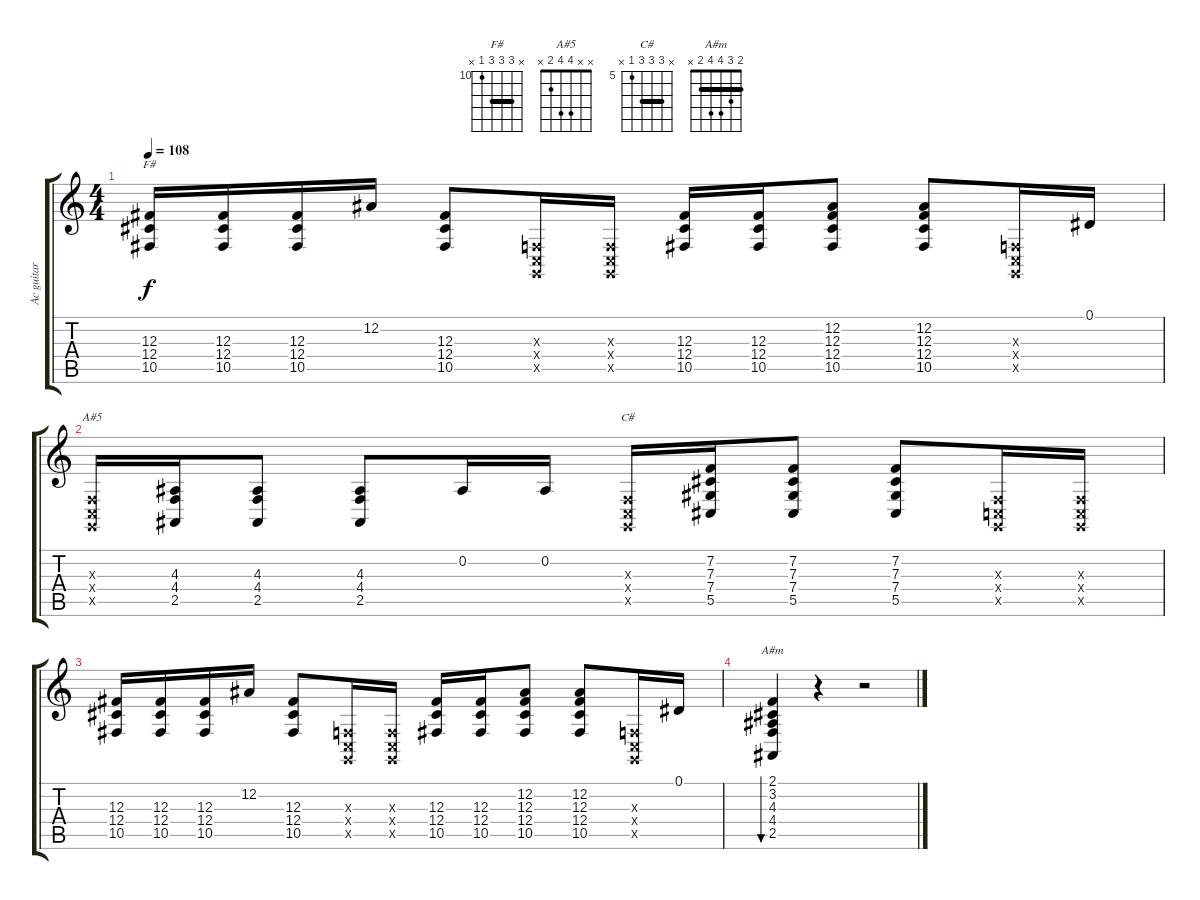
\track ("Ac guitar" "Ac guitar") {instrument brightacousticpiano}
\staff {score tabs}
\tuning (Eb4 Bb3 Gb3 Db3 Ab2 Eb2) {hide}
\chord ("F#" x 12 12 12 10 x) {firstfret 10 barre 12}
\chord ("A#5" x x 4 4 2 x)
\chord ("C#" x 7 7 7 5 x) {firstfret 5 barre 7}
\chord ("A#m" 2 3 4 4 2 x) {barre 2}
\ts (4 4)
\tempo 108
\clef g2
\ks c
(12.3 12.4 10.5).16{ch "F#" dy f} (12.3 12.4 10.5).16 (12.3 12.4 10.5).16 12.2.16 (12.3 12.4 10.5).8 (-1.3{x} -1.4{x} -1.5{x}).16 (-1.3{x} -1.4{x} -1.5{x}).16 (12.3 12.4 10.5).16 (12.3 12.4 10.5).16 (12.2 12.3 12.4 10.5).8 (12.2 12.3 12.4 10.5).8 (-1.3{x} -1.4{x} -1.5{x}).16 0.1.16 |
(-1.3{x} -1.4{x} -1.5{x}).16{ch "A#5"} (4.3 4.4 2.5).16 (4.3 4.4 2.5).8 (4.3 4.4 2.5).8 0.2.16 0.2.16 (-1.3{x} -1.4{x} -1.5{x}).16{ch "C#"} (7.2 7.3 7.4 5.5).16 (7.2 7.3 7.4 5.5).8 (7.2 7.3 7.4 5.5).8 (-1.3{x} -1.4{x} -1.5{x}).16 (-1.3{x} -1.4{x} -1.5{x}).16 |
(12.3 12.4 10.5).16 (12.3 12.4 10.5).16 (12.3 12.4 10.5).16 12.2.16 (12.3 12.4 10.5).8 (-1.3{x} -1.4{x} -1.5{x}).16 (-1.3{x} -1.4{x} -1.5{x}).16 (12.3 12.4 10.5).16 (12.3 12.4 10.5).16 (12.2 12.3 12.4 10.5).8 (12.2 12.3 12.4 10.5).8 (-1.3{x} -1.4{x} -1.5{x}).16 0.1.16 |
(2.1 3.2 4.3 4.4 2.5).4{bu 240 ch "A#m"} r.4 r.2
